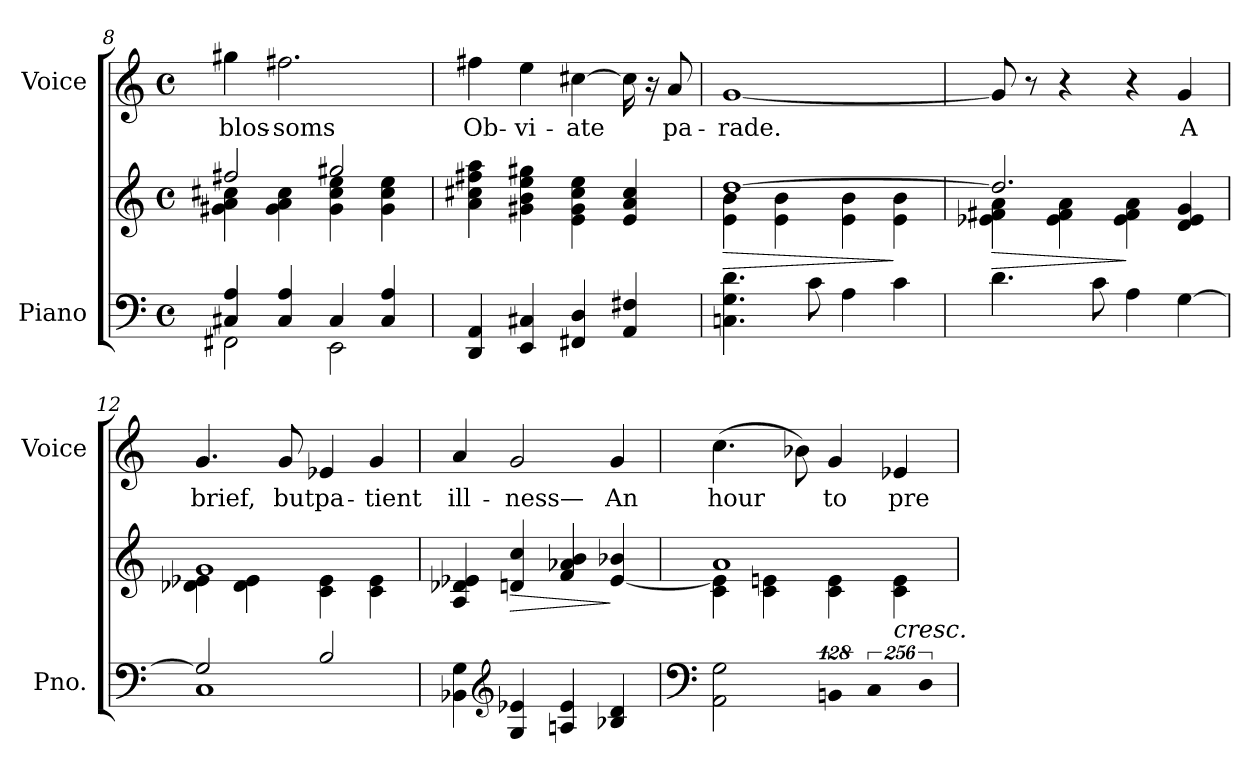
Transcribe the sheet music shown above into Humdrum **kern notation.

**kern	**kern	**dynam	**kern	**text
*part2	*part2	*part2	*part1	*part1
*staff3	*staff2	*staff2/3	*staff1	*staff1
*I"Piano	*	*	*I"Voice	*
*I'Pno.	*	*	*I'Voice	*
!!LO:LB:g=z
*clefF4	*clefG2	*	*clefG2	*
*k[]	*k[]	*	*k[]	*
*M4/4	*M4/4	*	*M4/4	*
*met(c)	*met(c)	*	*met(c)	*
=8	=8	=8	=8	=8
*^	*^	*	*	*
!	!	!	!	!	!	!LO:LY:b:color=#000000
4C#Xi/ 4Ai	2FF#Xi\	2ff#Xi/	4g#Xi\ 4ai 4cc#Xi	.	4gg#Xi\	blos-
!	!	!	!	!	!	!LO:LY:b:color=#000000
4C#i/ 4Ai	.	.	4g#i\ 4ai 4cc#i	.	2.ff#Xi\	-soms
4C#i/	2EEi\	2gg#Xi/	4g#i\ 4cc#i 4eei	.	.	.
4C#i/ 4Ai	.	.	4g#i\ 4cc#i 4eei	.	.	.
*v	*v	*	*	*	*	*
*	*v	*v	*	*	*
=9	=9	=9	=9	=9
*	*^	*	*	*
!	!	!	!	!	!LO:LY:b:color=#000000
*	*v	*v	*	*	*
4DDi/ 4AAi	4ai\ 4cc#Xi 4ff#Xi 4aai	.	4ff#Xi\	Ob-
!	!	!	!	!LO:LY:b:color=#000000
4EEi/ 4C#Xi	4g#Xi\ 4bi 4eei 4gg#Xi	.	4eei\	-vi-
!	!	!	!	!LO:LY:b:color=#000000
4FF#Xi/ 4Di	4ei\ 4g#i 4cc#i 4eei	.	[>4cc#Xi\	-ate
4AAi/ 4F#Xi	4ei/ 4ai 4cc#i	.	16cc#i\]	.
.	.	.	16r	.
!	!	!	!	!LO:LY:b:color=#000000
.	.	.	8ai/	pa-
=10	=10	=10	=10	=10
*	*^	*	*	*
!	!	!	!LO:HP:b	!	!
!	!	!	!	!	!LO:LY:b:color=#000000
4.Cni\ 4.Gi 4.di	[>1ddi	4ei\ 4bi	>	[<1gi	-rade.
.	.	4ei\ 4bi	.	.	.
8ci\	.	.	.	.	.
4Ai\	.	4ei\ 4bi	.	.	.
4ci\	.	4ei\ 4bi	]	.	.
=11	=11	=11	=11	=11	=11
!	!	!	!LO:HP:b	!	!
4.di\	2.ddi/]	4e-Xi\ 4f#Xi 4ai	>	8gi/]	.
.	.	.	.	8r	.
.	.	4e-i\ 4f#i 4ai	.	4r	.
8ci\	.	.	.	.	.
4Ai\	.	4e-i\ 4f#i 4ai	]	4r	.
!	!	!	!	!	!LO:LY:b:color=#000000
[>4Gi\	4di/ 4e-i 4gi	4ryy	.	4gi/	A
!!LO:PB:g=z
=12	=12	=12	=12	=12	=12
*^	*	*	*	*	*
!	!	!	!	!	!	!LO:LY:b:color=#000000
2Gi/]	1Ci	1gi	4d-Xi\ 4e-Xi	.	4.gi/	brief,
.	.	.	4d-i\ 4e-i	.	.	.
!	!	!	!	!	!	!LO:LY:b:color=#000000
.	.	.	.	.	8gi/	but
!	!	!	!	!	!	!LO:LY:b:color=#000000
2Bi/	.	.	4ci\ 4e-i	.	4e-Xi/	pa-
!	!	!	!	!	!	!LO:LY:b:color=#000000
.	.	.	4ci\ 4e-i	.	4gi/	-tient
*v	*v	*	*	*	*	*
*	*v	*v	*	*	*
=13	=13	=13	=13	=13
*	*^	*	*	*
!	!	!	!	!	!LO:LY:b:color=#000000
*	*v	*v	*	*	*
4BB-Xi\ 4Gi	4Ai/ 4d-Xi 4e-Xi	.	4ai/	ill-
*clefG2	*	*	*	*
!	!	!LO:HP:b	!	!
!	!	!	!	!LO:LY:b:color=#000000
4Gi/ 4e-Xi	4dni/ 4cci	>	2gi/	-ness—
4Ani/ 4e-i	4fi/ 4a-Xi 4bi	.	.	.
!	!	!	!	!LO:LY:b:color=#000000
4B-Xi/ 4di	[<4e-i/ 4b-Xi	]	4gi/	An
=14	=14	=14	=14	=14
*clefF4	*	*	*	*
*	*^	*	*	*
!	!	!	!	!	!LO:LY:b:color=#000000
2AAi\ 2Gi	1ai	4ci\ 4e-i]	.	(4.cci\	hour
.	.	4ci\ 4ei	.	.	.
.	.	.	.	8b-Xi\)	.
!LO:N:vis=4	!	!	!	!	!
!	!	!	!	!	!LO:LY:b:color=#000000
512%85BBni/	.	4ci\ 4ei	[	4gi/	to
!LO:N:vis=4	!	!	!	!	!
1024%171Ci/	.	.	.	.	.
!	!	!	!LO:HP:b	!	!
!	!	!	!	!	!LO:LY:b:color=#000000
.	.	4ci\ 4ei	<	4e-Xi/	pre-
!LO:N:vis=4	!	!	!	!	!
1024%171Di/	.	.	.	.	.
*	*v	*v	*	*	*
=	=	=	=	=
*-	*-	*-	*-	*-
